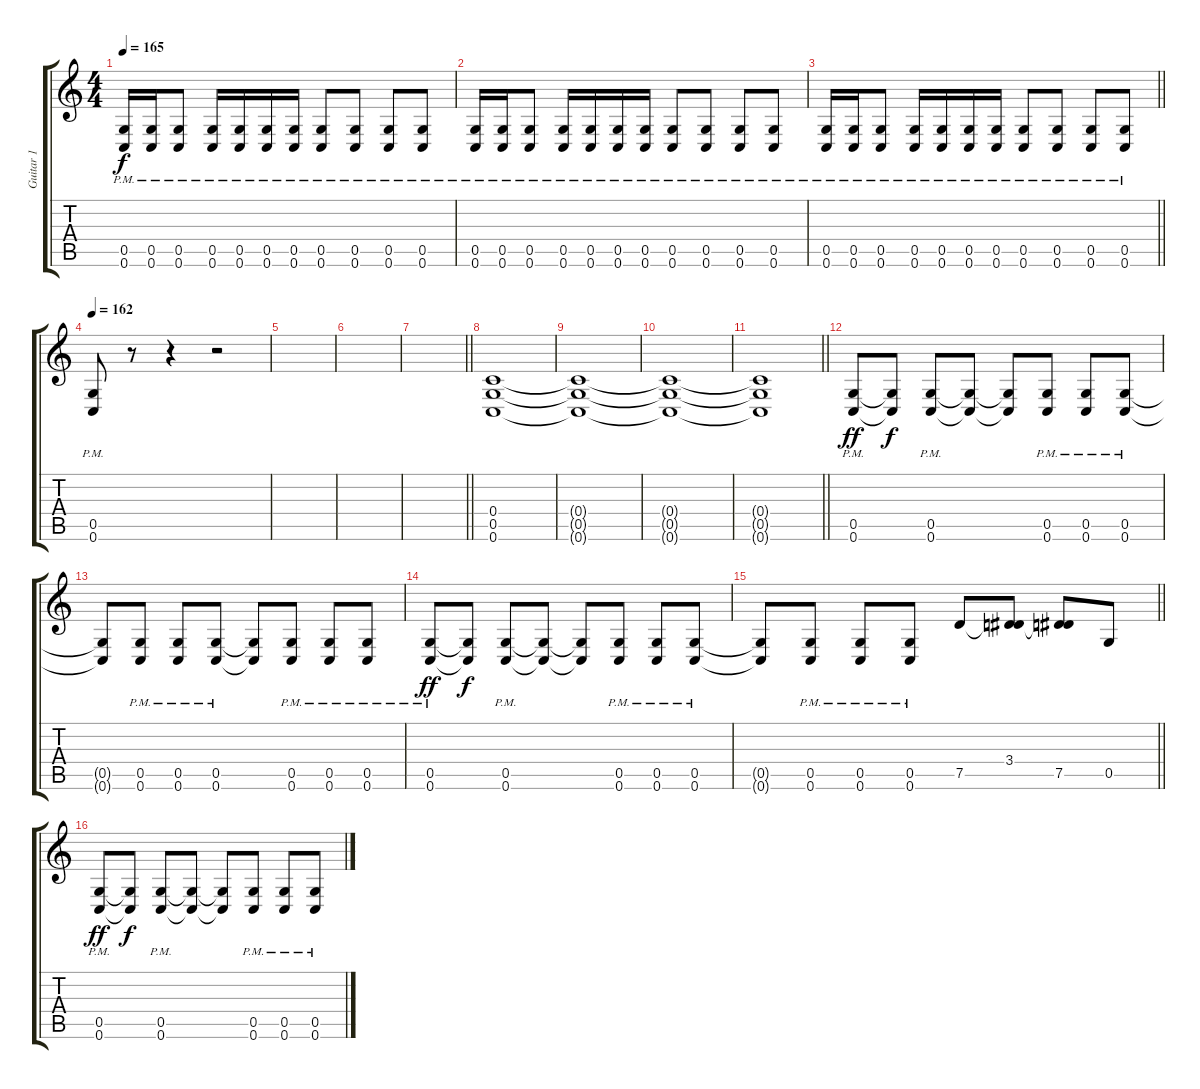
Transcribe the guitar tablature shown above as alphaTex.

\track ("Guitar 1" "Guitar 1") {instrument distortionguitar}
\staff {score tabs}
\tuning (D4 A3 F3 C3 G2 C2) {hide}
\ts (4 4)
\tempo 165
\clef g2
\ks c
(0.5{pm} 0.6{pm}).16{dy f} (0.5{pm} 0.6{pm}).16 (0.5{pm} 0.6{pm}).8 (0.5{pm} 0.6{pm}).16 (0.5{pm} 0.6{pm}).16 (0.5{pm} 0.6{pm}).16 (0.5{pm} 0.6{pm}).16 (0.5{pm} 0.6{pm}).8 (0.5{pm} 0.6{pm}).8 (0.5{pm} 0.6{pm}).8 (0.5{pm} 0.6{pm}).8 |
(0.5{pm} 0.6{pm}).16 (0.5{pm} 0.6{pm}).16 (0.5{pm} 0.6{pm}).8 (0.5{pm} 0.6{pm}).16 (0.5{pm} 0.6{pm}).16 (0.5{pm} 0.6{pm}).16 (0.5{pm} 0.6{pm}).16 (0.5{pm} 0.6{pm}).8 (0.5{pm} 0.6{pm}).8 (0.5{pm} 0.6{pm}).8 (0.5{pm} 0.6{pm}).8 |
\barLineRight lightlight
(0.5{pm} 0.6{pm}).16 (0.5{pm} 0.6{pm}).16 (0.5{pm} 0.6{pm}).8 (0.5{pm} 0.6{pm}).16 (0.5{pm} 0.6{pm}).16 (0.5{pm} 0.6{pm}).16 (0.5{pm} 0.6{pm}).16 (0.5{pm} 0.6{pm}).8 (0.5{pm} 0.6{pm}).8 (0.5{pm} 0.6{pm}).8 (0.5{pm} 0.6{pm}).8 |
\section ("" "")
\tempo 162
(0.5{pm} 0.6{pm}).8 r.8 r.4 r.2 |
|
|
\barLineRight lightlight
|
(0.4 0.5 0.6).1 |
(0.4{t} 0.5{t} 0.6{t}).1 |
(0.4{t} 0.5{t} 0.6{t}).1 |
\barLineRight lightlight
(0.4{t} 0.5{t} 0.6{t}).1 |
\section ("" "")
(0.5{pm} 0.6{pm}).8{dy ff} (0.5{t} 0.6{t}).8{dy f} (0.5{pm} 0.6{pm}).8 (0.5{t} 0.6{t}).8 (0.5{t} 0.6{t}).8 (0.5{pm} 0.6{pm}).8 (0.5{pm} 0.6{pm}).8 (0.5{pm} 0.6{pm}).8 |
(0.5{t} 0.6{t}).8 (0.5{pm} 0.6{pm}).8 (0.5{pm} 0.6{pm}).8 (0.5{pm} 0.6{pm}).8 (0.5{t} 0.6{t}).8 (0.5{pm} 0.6{pm}).8 (0.5{pm} 0.6{pm}).8 (0.5{pm} 0.6{pm}).8 |
(0.5{pm} 0.6{pm}).8{dy ff} (0.5{t} 0.6{t}).8{dy f} (0.5{pm} 0.6{pm}).8 (0.5{t} 0.6{t}).8 (0.5{t} 0.6{t}).8 (0.5{pm} 0.6{pm}).8 (0.5{pm} 0.6{pm}).8 (0.5{pm} 0.6{pm}).8 |
\barLineRight lightlight
(0.5{t} 0.6{t}).8 (0.5{pm} 0.6{pm}).8 (0.5{pm} 0.6{pm}).8 (0.5{pm} 0.6{pm}).8 7.5.8 (3.4 7.5{t}).8 (3.4{t} 7.5).8 0.5.8 |
(0.5{pm} 0.6{pm}).8{dy ff} (0.5{t} 0.6{t}).8{dy f} (0.5{pm} 0.6{pm}).8 (0.5{t} 0.6{t}).8 (0.5{t} 0.6{t}).8 (0.5{pm} 0.6{pm}).8 (0.5{pm} 0.6{pm}).8 (0.5{pm} 0.6{pm}).8
